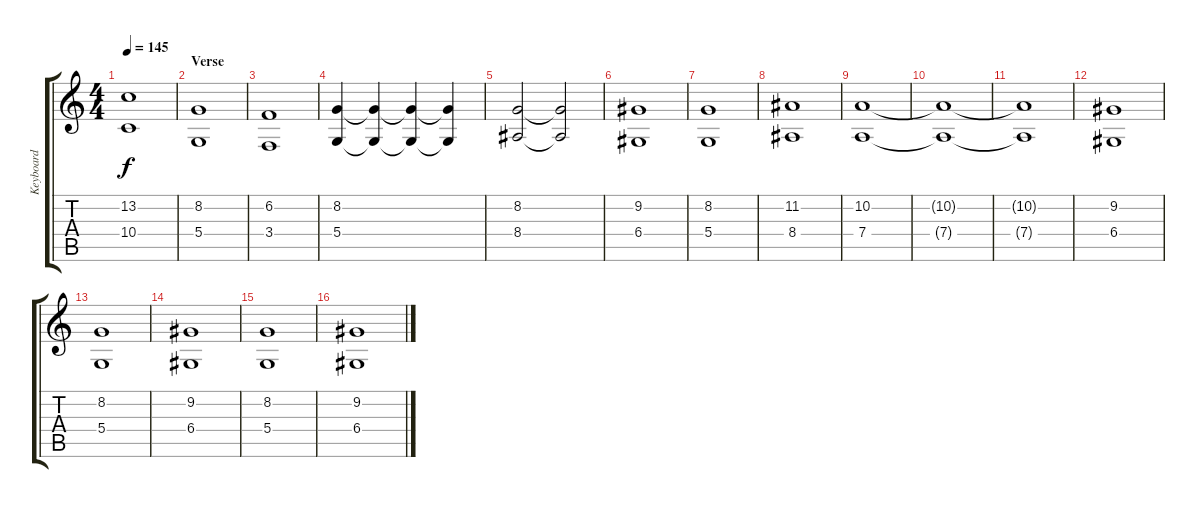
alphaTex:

\track ("Keyboard" "Keyboard") {instrument stringensemble2}
\staff {score tabs}
\tuning (E4 B3 G3 D3 A2 E2) {hide}
\ts (4 4)
\tempo 145
\clef g2
\ks c
(13.2{t} 10.4{t}).1{dy f} |
\section ("" "Verse")
(8.2 5.4).1 |
(6.2 3.4).1 |
(8.2 5.4).4 (8.2{t} 5.4{t}).4 (8.2{t} 5.4{t}).4 (8.2{t} 5.4{t}).4 |
(8.2 8.4).2 (8.2{t} 8.4{t}).2 |
(9.2 6.4).1 |
(8.2 5.4).1 |
(11.2 8.4).1 |
(10.2 7.4).1 |
(10.2{t} 7.4{t}).1 |
(10.2{t} 7.4{t}).1 |
(9.2 6.4).1 |
(8.2 5.4).1 |
(9.2 6.4).1 |
(8.2 5.4).1 |
(9.2 6.4).1
